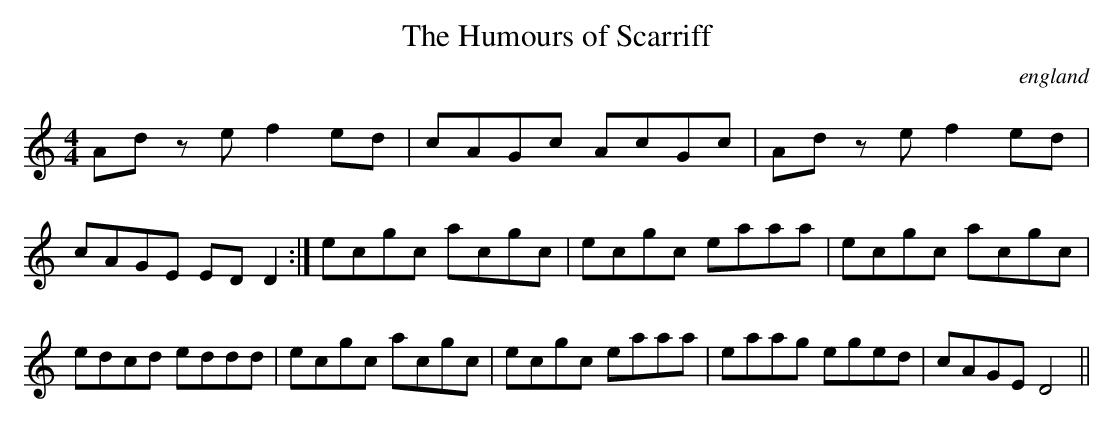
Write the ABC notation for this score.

X:1
T:The Humours of Scarriff
O:england
M:4/4
L:1/8
K:Ddor
Ad z e f2ed|cAGc AcGc|Ad z e f2ed|cAGE ED D2:|\
ecgc acgc|ecgc eaaa|ecgc acgc|edcd eddd|ecgc \
acgc|ecgc eaaa|eaag eged|cAGE D4||
